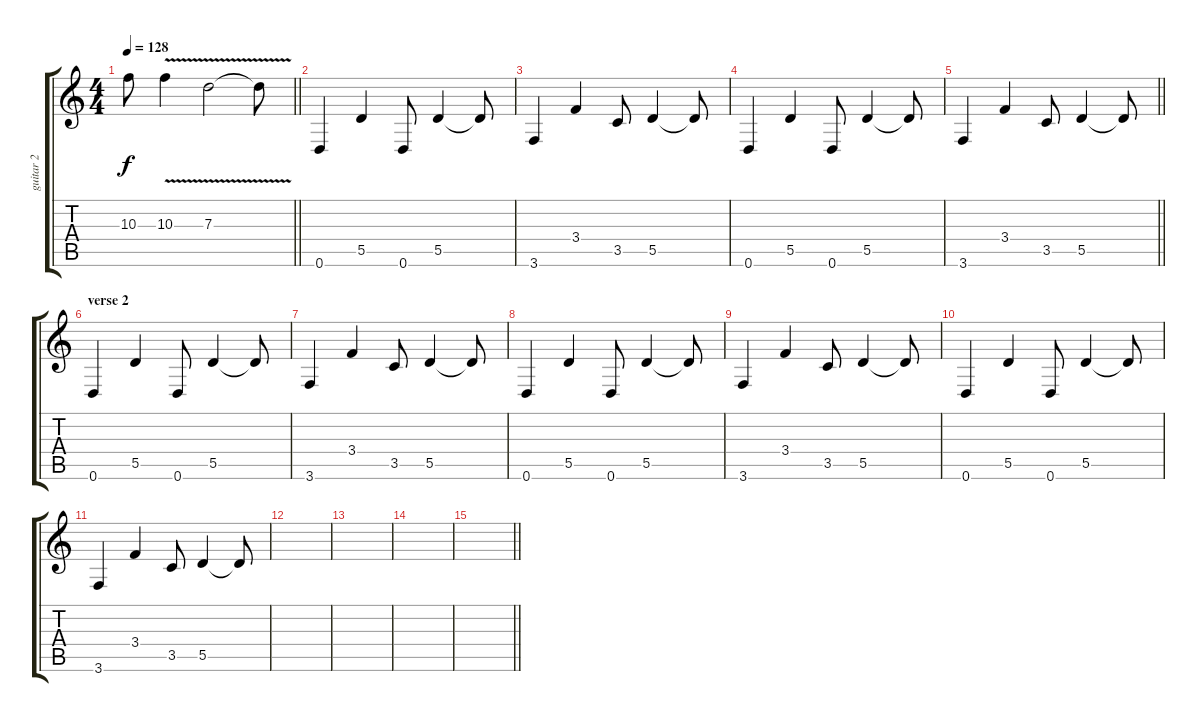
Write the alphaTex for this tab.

\track ("guitar 2" "guitar 2") {instrument electricguitarjazz}
\staff {score tabs}
\tuning (E4 B3 G3 D3 A2 D2) {hide}
\ts (4 4)
\tempo 128
\clef g2
\barLineRight lightlight
\ks c
10.3{t}.8{dy f} 10.3{v}.4 7.3{v}.2 7.3{t}.8 |
0.6.4{volume 13 balance 14 instrument electricguitarjazz} 5.5.4 0.6.8 5.5.4 5.5{t}.8 |
3.6.4 3.4.4 3.5.8 5.5.4 5.5{t}.8 |
0.6.4 5.5.4 0.6.8 5.5.4 5.5{t}.8 |
\barLineRight lightlight
3.6.4 3.4.4 3.5.8 5.5.4 5.5{t}.8 |
\section ("" "verse 2")
0.6.4 5.5.4 0.6.8 5.5.4 5.5{t}.8 |
3.6.4 3.4.4 3.5.8 5.5.4 5.5{t}.8 |
0.6.4 5.5.4 0.6.8 5.5.4 5.5{t}.8 |
3.6.4 3.4.4 3.5.8 5.5.4 5.5{t}.8 |
0.6.4 5.5.4 0.6.8 5.5.4 5.5{t}.8 |
3.6.4 3.4.4 3.5.8 5.5.4 5.5{t}.8 |
|
|
|
\barLineRight lightlight
